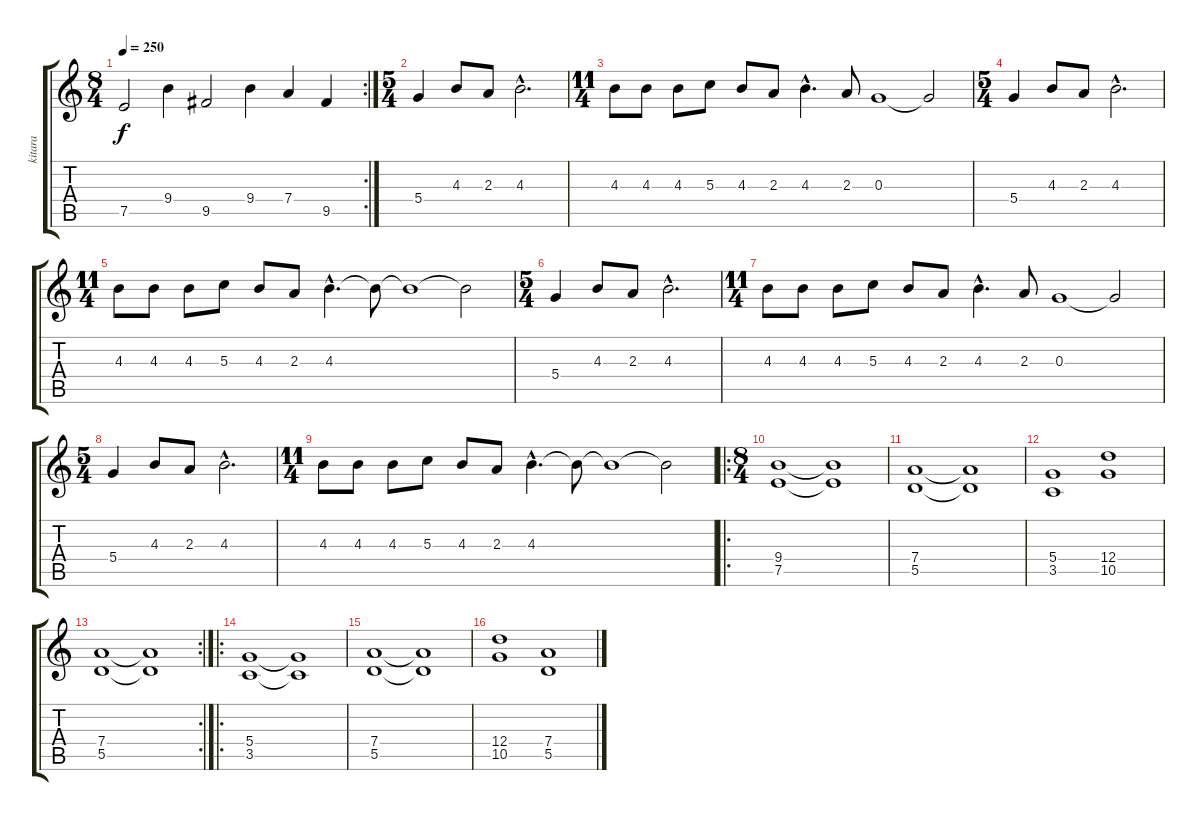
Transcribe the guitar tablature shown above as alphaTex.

\track ("kitara" "kitara") {instrument overdrivenguitar}
\staff {score tabs}
\tuning (E4 B3 G3 D3 A2 E2) {hide}
\rc 2
\ts (8 4)
\tempo 250
\clef g2
\ks c
7.5.2{dy f} 9.4.4 9.5.2 9.4.4 7.4.4 9.5.4 |
\ts (5 4)
5.4.4 4.3.8 2.3.8 4.3{hac}.2{d} |
\ts (11 4)
4.3.8 4.3.8 4.3.8 5.3.8 4.3.8 2.3.8 4.3{hac}.4{d} 2.3.8 0.3.1 0.3{t}.2 |
\ts (5 4)
5.4.4 4.3.8 2.3.8 4.3{hac}.2{d} |
\ts (11 4)
4.3.8 4.3.8 4.3.8 5.3.8 4.3.8 2.3.8 4.3{hac}.4{d} 4.3{t}.8 4.3{t}.1 4.3{t}.2 |
\ts (5 4)
5.4.4 4.3.8 2.3.8 4.3{hac}.2{d} |
\ts (11 4)
4.3.8 4.3.8 4.3.8 5.3.8 4.3.8 2.3.8 4.3{hac}.4{d} 2.3.8 0.3.1 0.3{t}.2 |
\ts (5 4)
5.4.4 4.3.8 2.3.8 4.3{hac}.2{d} |
\ts (11 4)
4.3.8 4.3.8 4.3.8 5.3.8 4.3.8 2.3.8 4.3{hac}.4{d} 4.3{t}.8 4.3{t}.1 4.3{t}.2 |
\ro
\ts (8 4)
(9.4 7.5).1 (9.4{t} 7.5{t}).1 |
(7.4 5.5).1 (7.4{t} 5.5{t}).1 |
(5.4 3.5).1 (12.4 10.5).1 |
\rc 2
(7.4 5.5).1 (7.4{t} 5.5{t}).1 |
\ro
(5.4 3.5).1 (5.4{t} 3.5{t}).1 |
(7.4 5.5).1 (7.4{t} 5.5{t}).1 |
(12.4 10.5).1 (7.4 5.5).1
